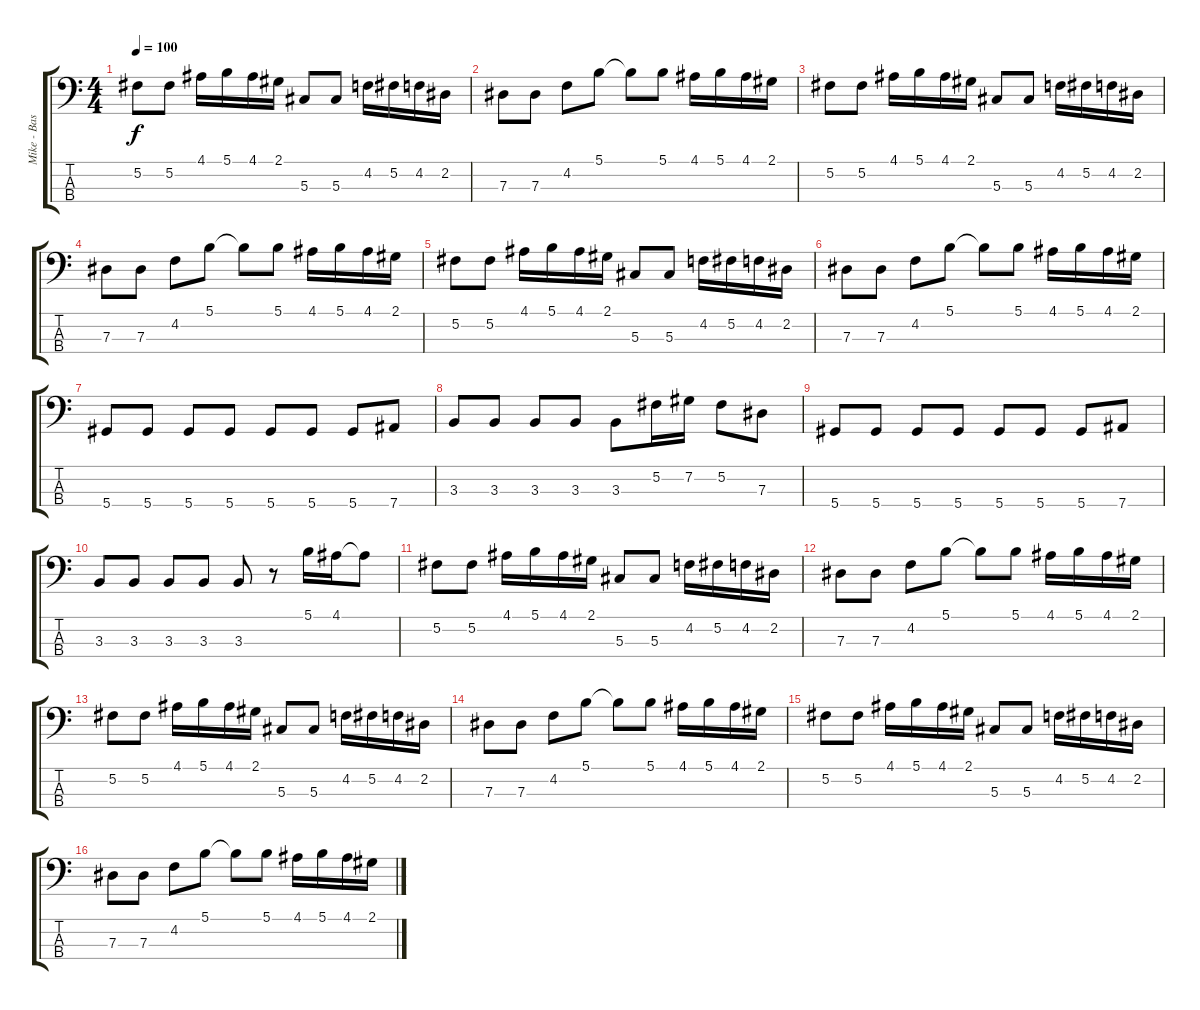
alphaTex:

\track ("Mike - Bass Left" "Mike - Bas") {instrument electricbasspick}
\staff {score tabs}
\tuning (Gb2 Db2 Ab1 Eb1) {hide}
\ts (4 4)
\tempo 100
\clef f4
\ks c
5.2.8{dy f} 5.2.8 4.1.16 5.1.16 4.1.16 2.1.16 5.3.8 5.3.8 4.2.16 5.2.16 4.2.16 2.2.16 |
7.3.8 7.3.8 4.2.8 5.1.8 5.1{t}.8 5.1.8 4.1.16 5.1.16 4.1.16 2.1.16 |
5.2.8 5.2.8 4.1.16 5.1.16 4.1.16 2.1.16 5.3.8 5.3.8 4.2.16 5.2.16 4.2.16 2.2.16 |
7.3.8 7.3.8 4.2.8 5.1.8 5.1{t}.8 5.1.8 4.1.16 5.1.16 4.1.16 2.1.16 |
5.2.8 5.2.8 4.1.16 5.1.16 4.1.16 2.1.16 5.3.8 5.3.8 4.2.16 5.2.16 4.2.16 2.2.16 |
7.3.8 7.3.8 4.2.8 5.1.8 5.1{t}.8 5.1.8 4.1.16 5.1.16 4.1.16 2.1.16 |
5.4.8 5.4.8 5.4.8 5.4.8 5.4.8 5.4.8 5.4.8 7.4.8 |
3.3.8 3.3.8 3.3.8 3.3.8 3.3.8 5.2.16 7.2.16 5.2.8 7.3.8 |
5.4.8 5.4.8 5.4.8 5.4.8 5.4.8 5.4.8 5.4.8 7.4.8 |
3.3.8 3.3.8 3.3.8 3.3.8 3.3.8 r.8 5.1.16 4.1.16 4.1{t}.8 |
5.2.8 5.2.8 4.1.16 5.1.16 4.1.16 2.1.16 5.3.8 5.3.8 4.2.16 5.2.16 4.2.16 2.2.16 |
7.3.8 7.3.8 4.2.8 5.1.8 5.1{t}.8 5.1.8 4.1.16 5.1.16 4.1.16 2.1.16 |
5.2.8 5.2.8 4.1.16 5.1.16 4.1.16 2.1.16 5.3.8 5.3.8 4.2.16 5.2.16 4.2.16 2.2.16 |
7.3.8 7.3.8 4.2.8 5.1.8 5.1{t}.8 5.1.8 4.1.16 5.1.16 4.1.16 2.1.16 |
5.2.8 5.2.8 4.1.16 5.1.16 4.1.16 2.1.16 5.3.8 5.3.8 4.2.16 5.2.16 4.2.16 2.2.16 |
7.3.8 7.3.8 4.2.8 5.1.8 5.1{t}.8 5.1.8 4.1.16 5.1.16 4.1.16 2.1.16
